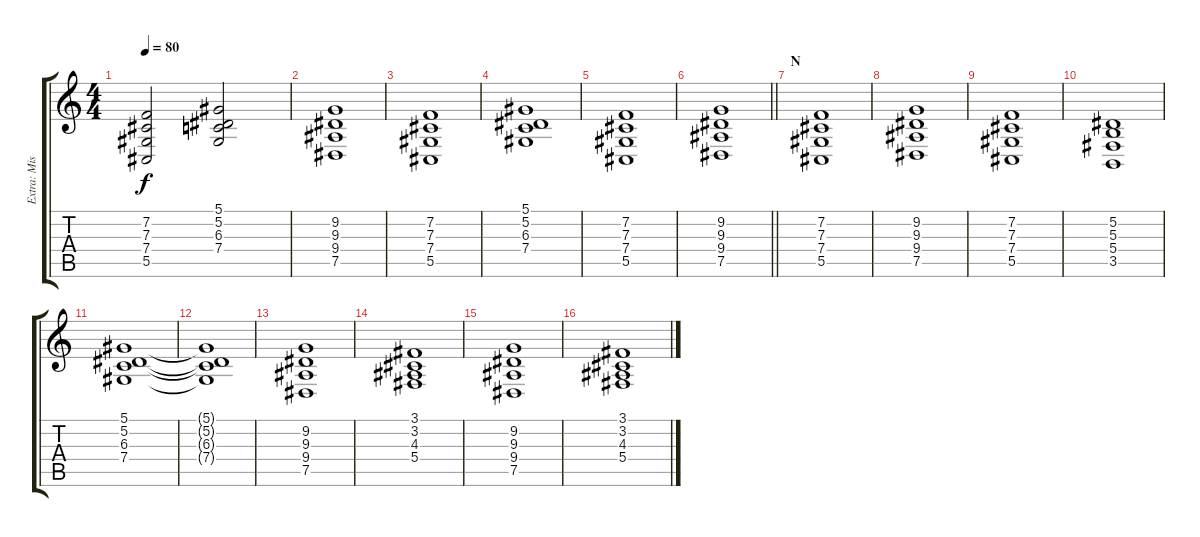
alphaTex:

\track ("Extra: Misc" "Extra: Mis") {instrument pad4choir}
\staff {score tabs}
\tuning (Eb4 Bb3 Gb3 Db3 Ab2 Eb2) {hide}
\ts (4 4)
\tempo 80
\clef g2
\ks c
(7.2 7.3 7.4 5.5).2{dy f} (5.1 5.2 6.3 7.4).2 |
(9.2 9.3 9.4 7.5).1 |
(7.2 7.3 7.4 5.5).1 |
(5.1 5.2 6.3 7.4).1 |
(7.2 7.3 7.4 5.5).1 |
\barLineRight lightlight
(9.2 9.3 9.4 7.5).1 |
\section ("" "N")
(7.2 7.3 7.4 5.5).1 |
(9.2 9.3 9.4 7.5).1 |
(7.2 7.3 7.4 5.5).1 |
(5.2 5.3 5.4 3.5).1 |
(5.1 5.2 6.3 7.4).1 |
(5.1{t} 5.2{t} 6.3{t} 7.4{t}).1 |
(9.2 9.3 9.4 7.5).1 |
(3.1 3.2 4.3 5.4).1 |
(9.2 9.3 9.4 7.5).1 |
(3.1 3.2 4.3 5.4).1
